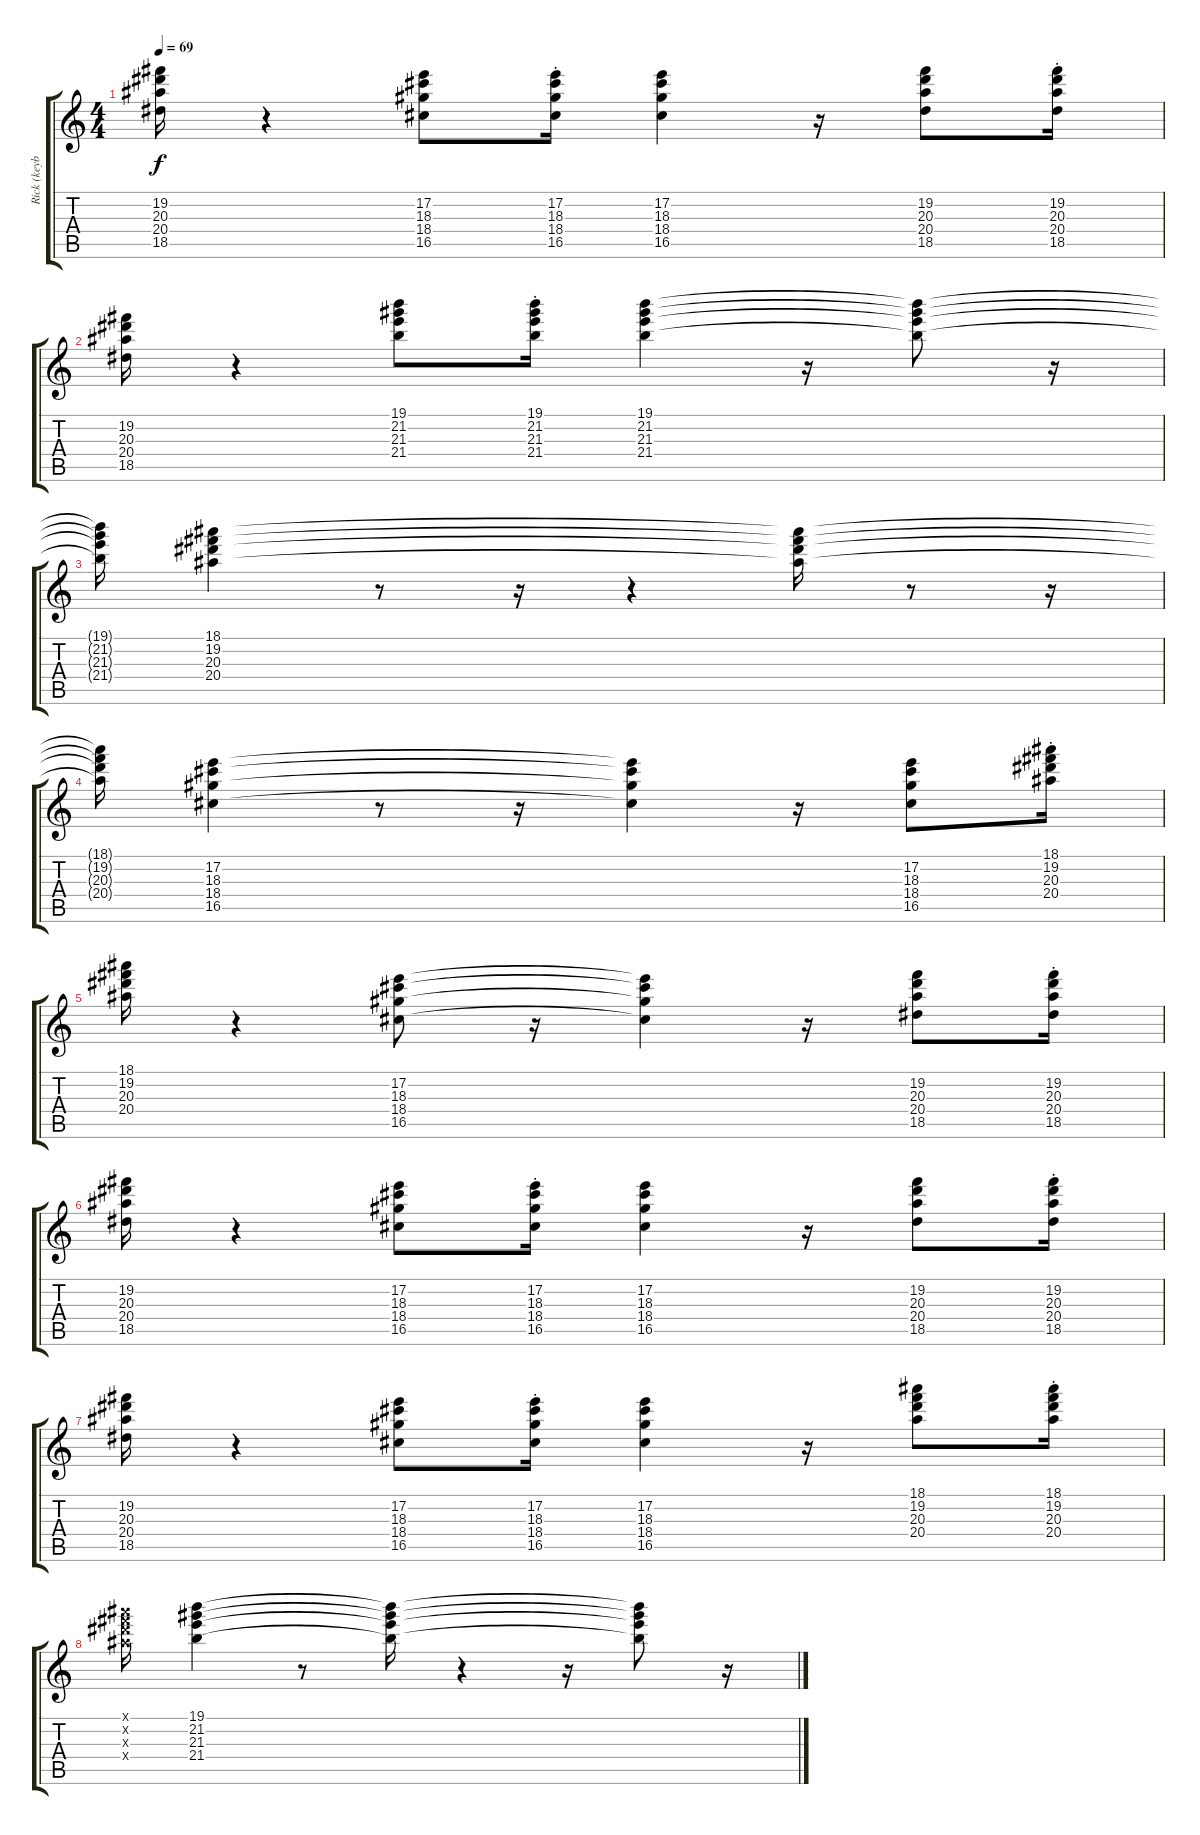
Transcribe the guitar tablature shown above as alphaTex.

\track ("Rick (keyboard 1 - up.manual)" "Rick (keyb") {instrument drawbarorgan}
\staff {score tabs}
\tuning (E5 B4 G4 D4 A3 E3) {hide}
\ts (4 4)
\tempo 69
\clef g2
\ks c
(19.2 20.3 20.4 18.5).16{dy f} r.4 (17.2 18.3 18.4 16.5).8 (17.2{st} 18.3{st} 18.4{st} 16.5{st}).16 (17.2 18.3 18.4 16.5).4 r.16 (19.2 20.3 20.4 18.5).8 (19.2{st} 20.3{st} 20.4{st} 18.5{st}).16 |
(19.2 20.3 20.4 18.5).16 r.4 (19.1 21.2 21.3 21.4).8 (19.1 21.2{st} 21.3{st} 21.4).16 (19.1 21.2 21.3 21.4).4 r.16 (19.1{t} 21.2{t} 21.3{t} 21.4{t}).8 r.16 |
(19.1{t} 21.2{t} 21.3{t} 21.4{t}).16 (18.1 19.2 20.3 20.4).4 r.8 r.16 r.4 (18.1{t} 19.2{t} 20.3{t} 20.4{t}).16 r.8 r.16 |
(18.1{t} 19.2{t} 20.3{t} 20.4{t}).16 (17.2 18.3 18.4 16.5).4 r.8 r.16 (17.2{t} 18.3{t} 18.4{t} 16.5{t}).4 r.16 (17.2 18.3 18.4 16.5).8 (18.1{st} 19.2{st} 20.3{st} 20.4{st}).16 |
(18.1 19.2 20.3 20.4).16 r.4 (17.2 18.3 18.4 16.5).8 r.16 (17.2{t} 18.3{t} 18.4{t} 16.5{t}).4 r.16 (19.2 20.3 20.4 18.5).8 (19.2{st} 20.3{st} 20.4{st} 18.5{st}).16 |
(19.2 20.3 20.4 18.5).16 r.4 (17.2 18.3 18.4 16.5).8 (17.2{st} 18.3{st} 18.4{st} 16.5{st}).16 (17.2 18.3 18.4 16.5).4 r.16 (19.2 20.3 20.4 18.5).8 (19.2{st} 20.3{st} 20.4{st} 18.5{st}).16 |
(19.2 20.3 20.4 18.5).16 r.4 (17.2 18.3 18.4 16.5).8 (17.2{st} 18.3{st} 18.4{st} 16.5{st}).16 (17.2 18.3 18.4 16.5).4 r.16 (18.1 19.2 20.3 20.4).8 (18.1{st} 19.2{st} 20.3{st} 20.4{st}).16 |
(18.1{x} 19.2{x} 20.3{x} 20.4{x}).16 (19.1 21.2 21.3 21.4).4 r.8 (19.1{t} 21.2{t} 21.3{t} 21.4{t}).16 r.4 r.16 (19.1{t} 21.2{t} 21.3{t} 21.4{t}).8 r.16
